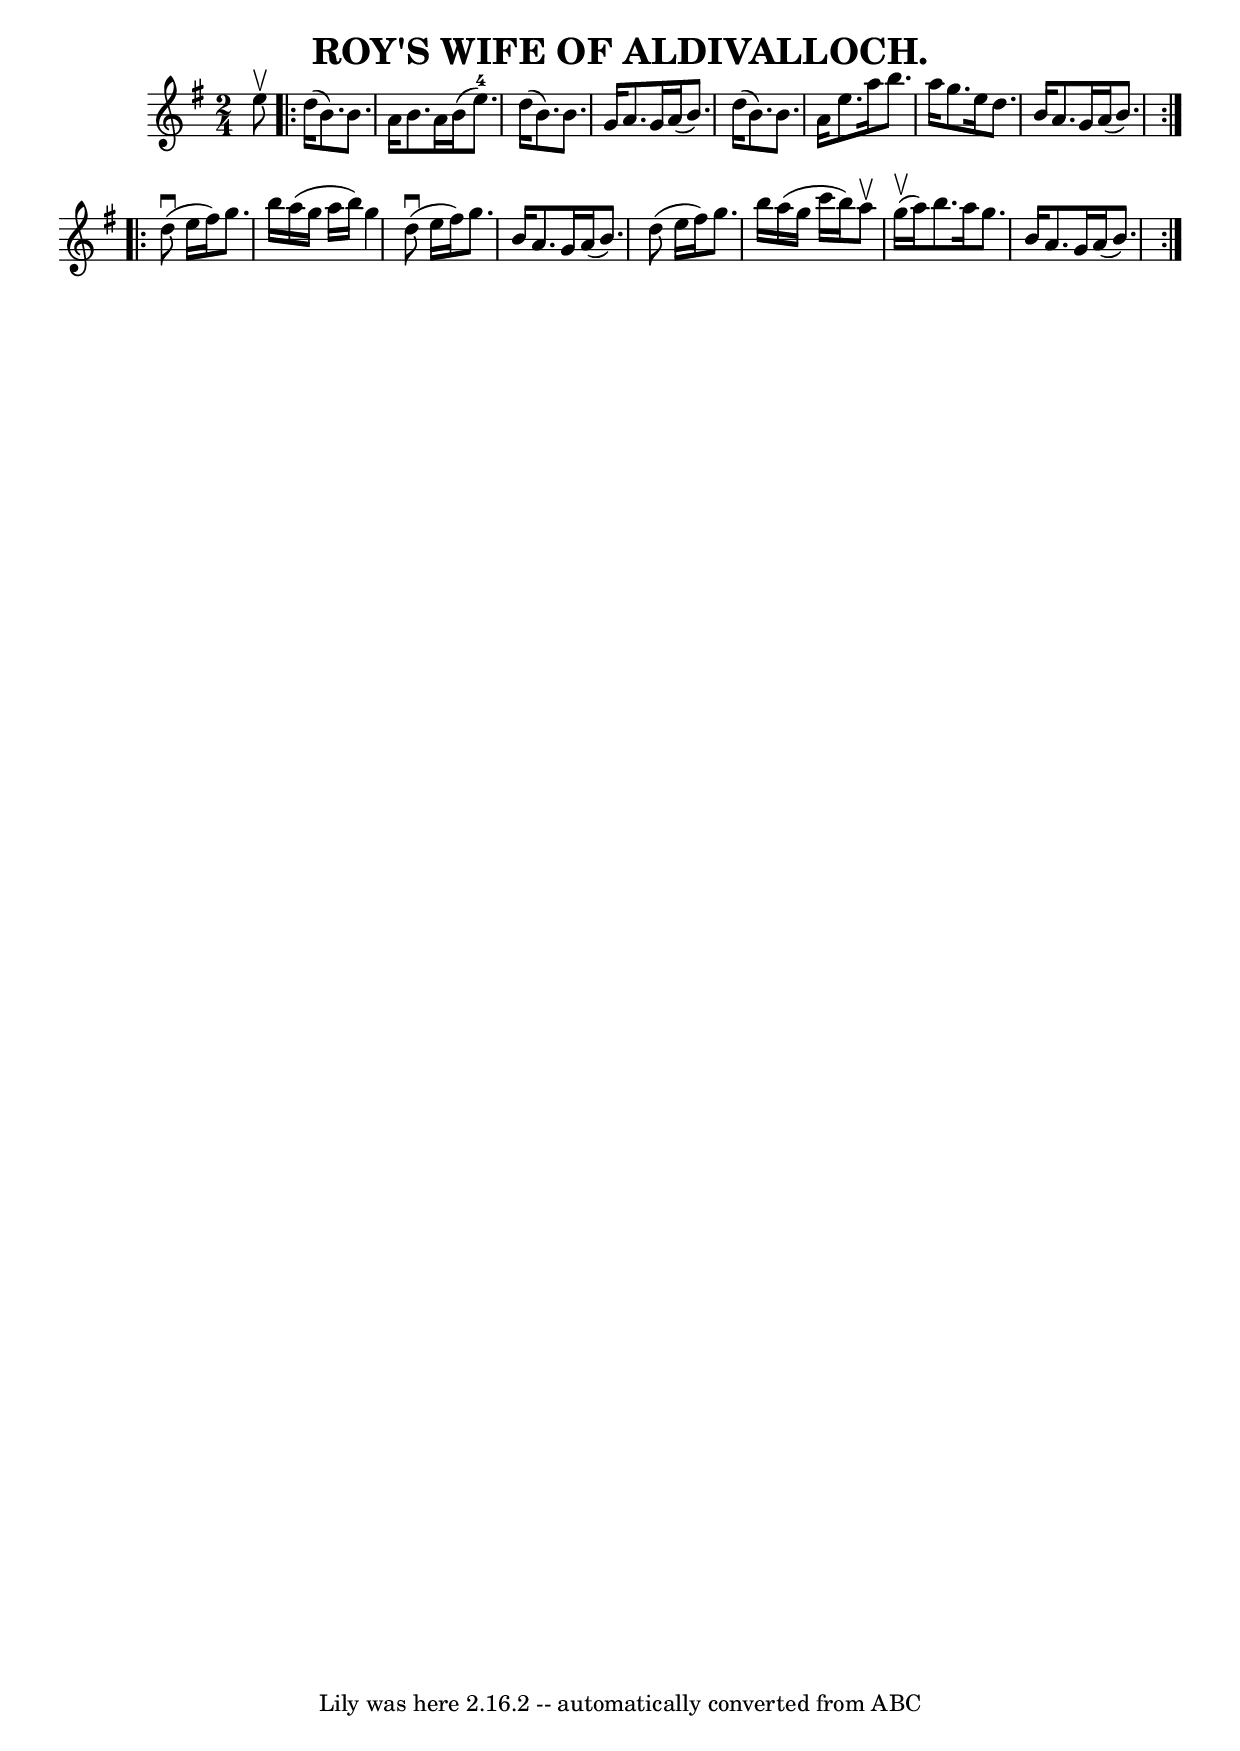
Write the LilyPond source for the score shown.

\version "2.7.40"
\include "Mammoth.ily"
\header {
	book = "Coles pg 26.7"
	crossRefNumber = "7"
	footnotes = "\\\\ROY'S WIFE. -- First couple join right hands and balance, [4 bars],\\\\down the centre [4 bars], balance at: the foot [4 bars],\\\\cross 4 hands with second couple, back with left hands [3 bars]"
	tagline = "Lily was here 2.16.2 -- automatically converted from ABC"
	title = "ROY'S WIFE OF ALDIVALLOCH."
}
voicedefault =  {
\set Score.defaultBarType = "empty"

\time 2/4 \key g \major e''8^\upbow \repeat volta 2 { d''16 (b'8.)   
b'8. a'16  |
 b'8. a'16 b'16 (e''8.-4) |
   
d''16 (b'8.) b'8. g'16  |
 a'8. g'16 a'16 (b'8.) 
|
 d''16 (b'8.) b'8. a'16  |
 e''8. a''16    
b''8. a''16  |
 g''8. e''16 d''8. b'16  |
 a'8.    
g'16 a'16 (b'8.) }     \repeat volta 2 { d''8 (^\downbow e''16   
 fis''16) g''8. b''16  |
 a''16 (g''16 a''16 b''16) 
 g''4  |
 d''8 (^\downbow e''16 fis''16) g''8. b'16  
|
 a'8. g'16 a'16 (b'8.) |
 d''8 (e''16    
fis''16) g''8. b''16  |
 a''16 (g''16 c'''16 b''16) 
 a''8^\upbow g''16 (^\upbow a''16) |
 b''8. a''16    
g''8. b'16  |
 a'8. g'16 a'16 (b'8.) }   
}

\score{
    <<

	\context Staff="default"
	{
	    \voicedefault 
	}

    >>
	\layout {
	}
	\midi {}
}
